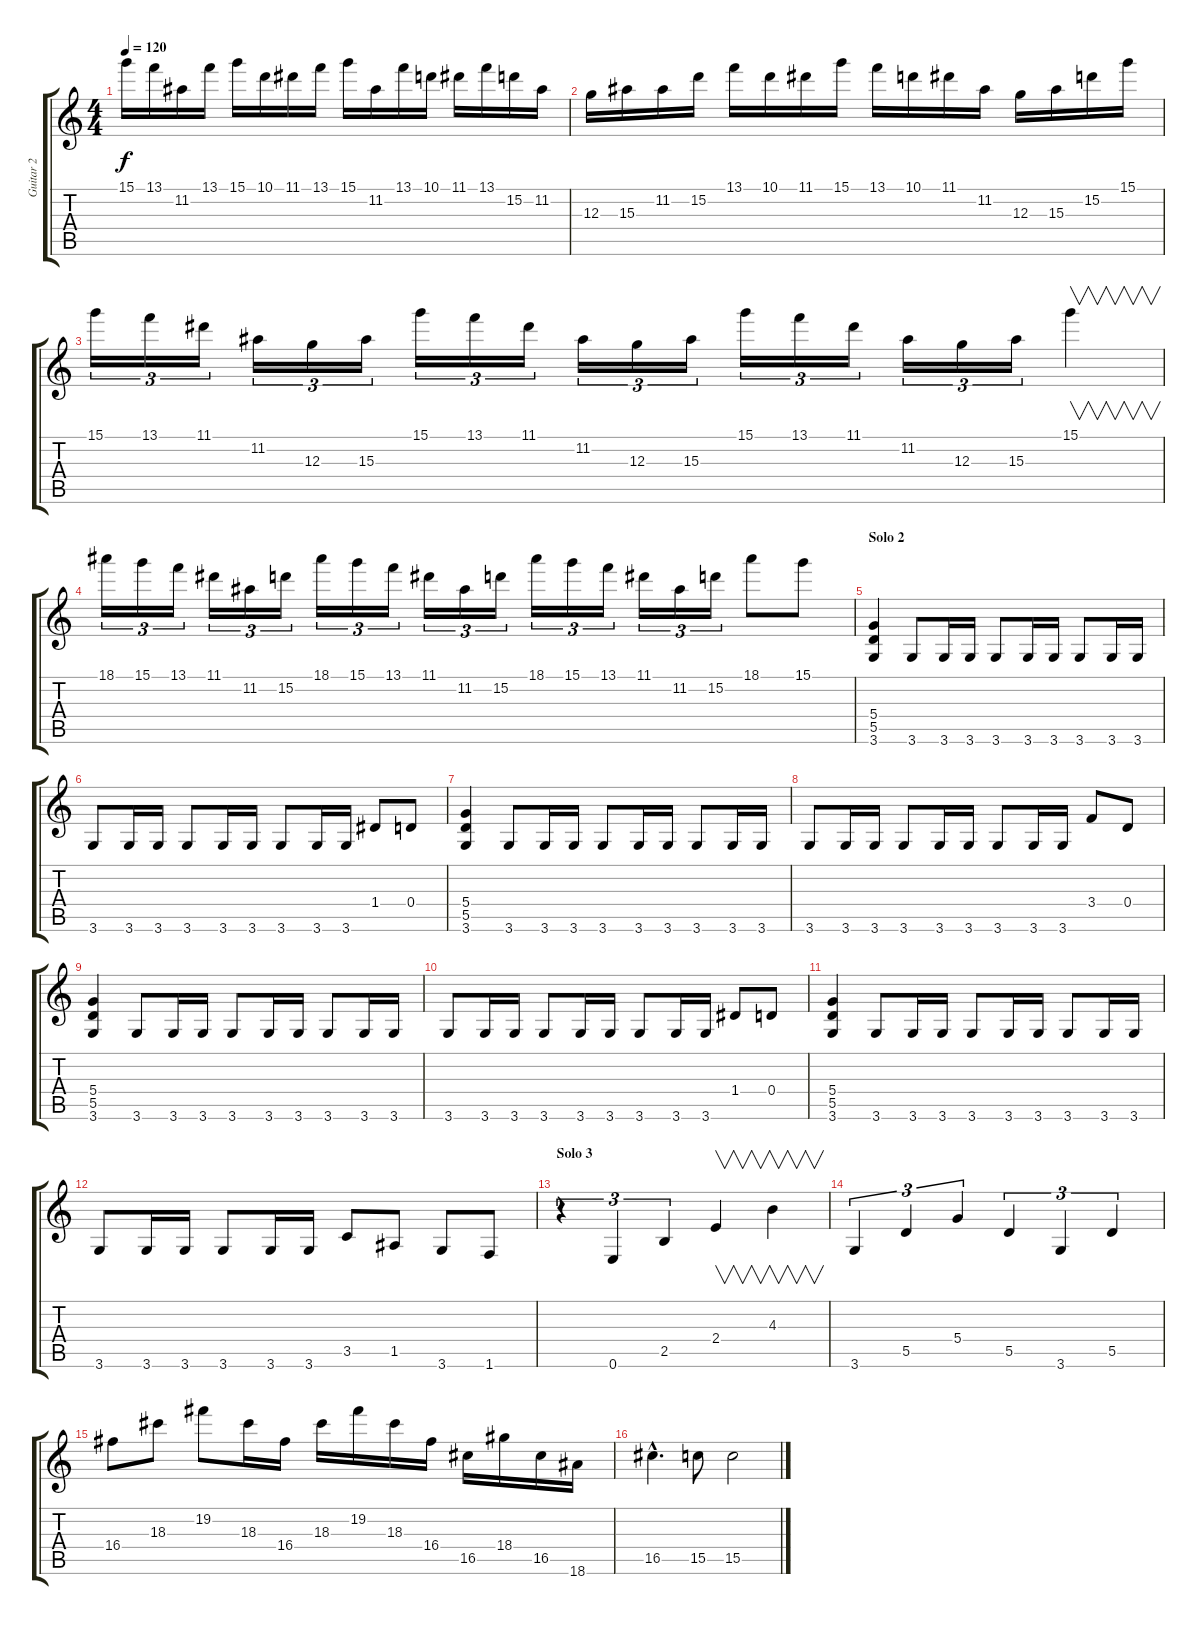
\track ("Guitar 2" "Guitar 2") {instrument overdrivenguitar}
\staff {score tabs}
\tuning (E4 B3 G3 D3 A2 E2) {hide}
\ts (4 4)
\tempo 120
\clef g2
\ks c
15.1.16{dy f} 13.1.16 11.2.16 13.1.16 15.1.16 10.1.16 11.1.16 13.1.16 15.1.16 11.2.16 13.1.16 10.1.16 11.1.16 13.1.16 15.2.16 11.2.16 |
12.3.16 15.3.16 11.2.16 15.2.16 13.1.16 10.1.16 11.1.16 15.1.16 13.1.16 10.1.16 11.1.16 11.2.16 12.3.16 15.3.16 15.2.16 15.1.16 |
15.1.16{tu (3 2)} 13.1.16{tu (3 2)} 11.1.16{tu (3 2)} 11.2.16{tu (3 2)} 12.3.16{tu (3 2)} 15.3.16{tu (3 2)} 15.1.16{tu (3 2)} 13.1.16{tu (3 2)} 11.1.16{tu (3 2)} 11.2.16{tu (3 2)} 12.3.16{tu (3 2)} 15.3.16{tu (3 2)} 15.1.16{tu (3 2)} 13.1.16{tu (3 2)} 11.1.16{tu (3 2)} 11.2.16{tu (3 2)} 12.3.16{tu (3 2)} 15.3.16{tu (3 2)} 15.1.4{v} |
18.1.16{tu (3 2)} 15.1.16{tu (3 2)} 13.1.16{tu (3 2)} 11.1.16{tu (3 2)} 11.2.16{tu (3 2)} 15.2.16{tu (3 2)} 18.1.16{tu (3 2)} 15.1.16{tu (3 2)} 13.1.16{tu (3 2)} 11.1.16{tu (3 2)} 11.2.16{tu (3 2)} 15.2.16{tu (3 2)} 18.1.16{tu (3 2)} 15.1.16{tu (3 2)} 13.1.16{tu (3 2)} 11.1.16{tu (3 2)} 11.2.16{tu (3 2)} 15.2.16{tu (3 2)} 18.1.8 15.1.8 |
\section ("" "Solo 2")
(5.4 5.5 3.6).4{volume 14} 3.6.8 3.6.16 3.6.16 3.6.8 3.6.16 3.6.16 3.6.8 3.6.16 3.6.16 |
3.6.8 3.6.16 3.6.16 3.6.8 3.6.16 3.6.16 3.6.8 3.6.16 3.6.16 1.4.8 0.4.8 |
(5.4 5.5 3.6).4 3.6.8 3.6.16 3.6.16 3.6.8 3.6.16 3.6.16 3.6.8 3.6.16 3.6.16 |
3.6.8 3.6.16 3.6.16 3.6.8 3.6.16 3.6.16 3.6.8 3.6.16 3.6.16 3.4.8 0.4.8 |
(5.4 5.5 3.6).4 3.6.8 3.6.16 3.6.16 3.6.8 3.6.16 3.6.16 3.6.8 3.6.16 3.6.16 |
3.6.8 3.6.16 3.6.16 3.6.8 3.6.16 3.6.16 3.6.8 3.6.16 3.6.16 1.4.8 0.4.8 |
(5.4 5.5 3.6).4 3.6.8 3.6.16 3.6.16 3.6.8 3.6.16 3.6.16 3.6.8 3.6.16 3.6.16 |
3.6.8 3.6.16 3.6.16 3.6.8 3.6.16 3.6.16 3.5.8 1.5.8 3.6.8 1.6.8 |
\section ("" "Solo 3")
r.4{tu (3 2)} 0.6.4{tu (3 2)} 2.5.4{tu (3 2)} 2.4.4{v} 4.3.4{v} |
3.6.4{tu (3 2)} 5.5.4{tu (3 2)} 5.4.4{tu (3 2)} 5.5.4{tu (3 2)} 3.6.4{tu (3 2)} 5.5.4{tu (3 2)} |
16.4.8 18.3.8 19.2.8 18.3.16 16.4.16 18.3.16 19.2.16 18.3.16 16.4.16 16.5.16 18.4.16 16.5.16 18.6.16 |
16.5{hac}.4{d} 15.5.8 15.5.2
